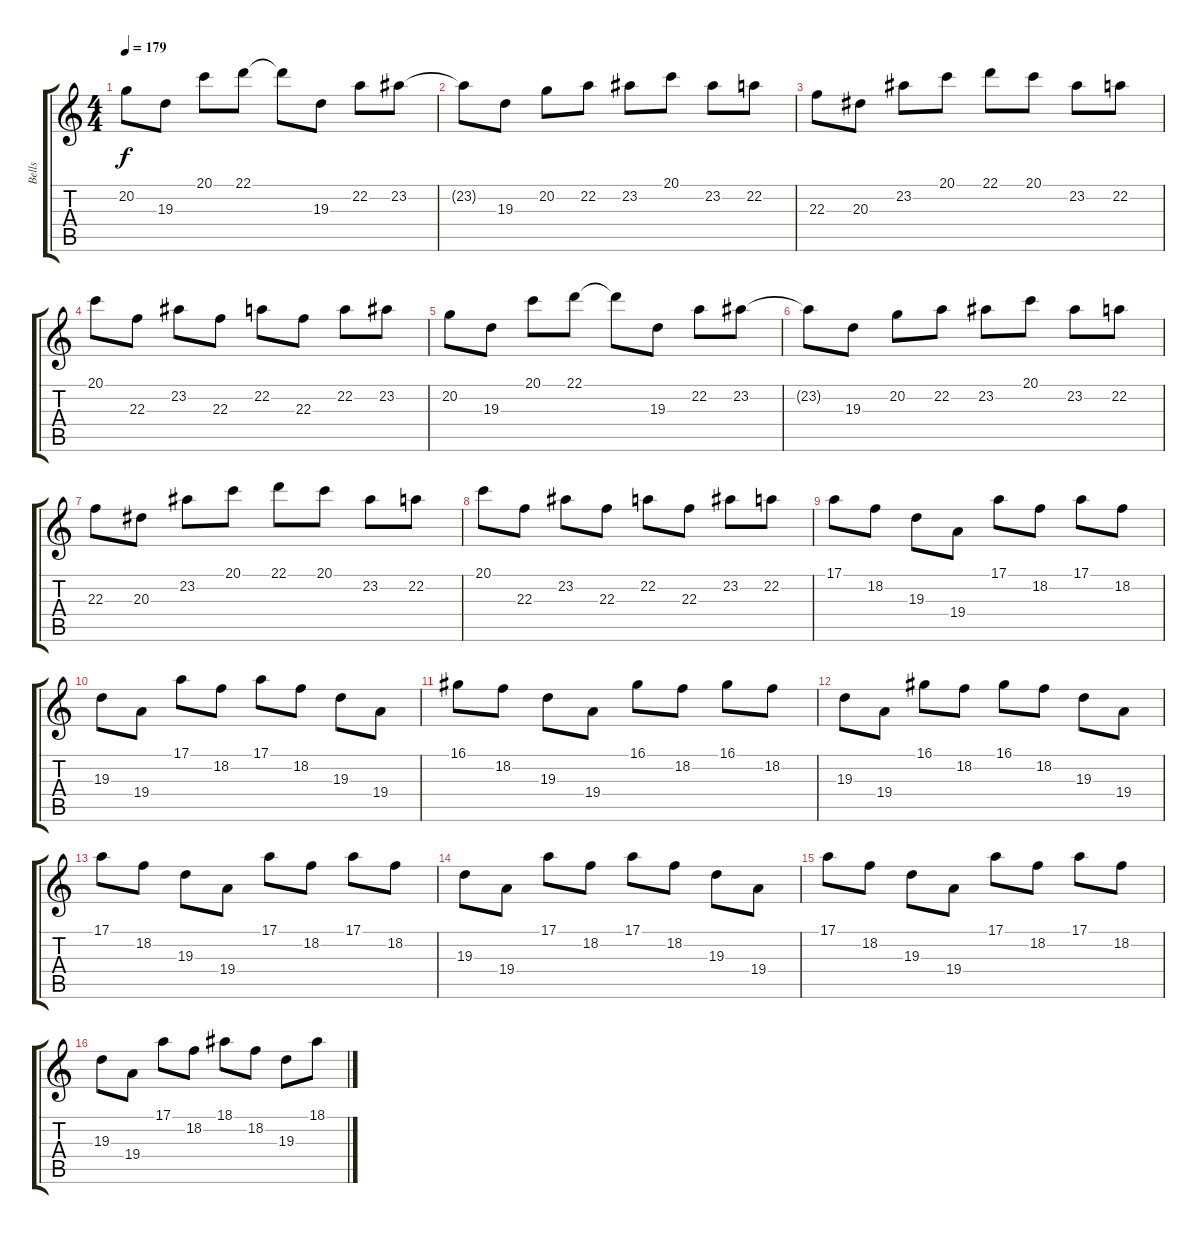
\track ("Bells" "Bells") {instrument glockenspiel}
\staff {score tabs}
\tuning (E4 B3 G3 D3 A2 E2) {hide}
\ts (4 4)
\tempo 179
\clef g2
\ks c
20.2.8{dy f} 19.3.8 20.1.8 22.1.8 22.1{t}.8 19.3.8 22.2.8 23.2.8 |
23.2{t}.8 19.3.8 20.2.8 22.2.8 23.2.8 20.1.8 23.2.8 22.2.8 |
22.3.8 20.3.8 23.2.8 20.1.8 22.1.8 20.1.8 23.2.8 22.2.8 |
20.1.8 22.3.8 23.2.8 22.3.8 22.2.8 22.3.8 22.2.8 23.2.8 |
20.2.8 19.3.8 20.1.8 22.1.8 22.1{t}.8 19.3.8 22.2.8 23.2.8 |
23.2{t}.8 19.3.8 20.2.8 22.2.8 23.2.8 20.1.8 23.2.8 22.2.8 |
22.3.8 20.3.8 23.2.8 20.1.8 22.1.8 20.1.8 23.2.8 22.2.8 |
20.1.8 22.3.8 23.2.8 22.3.8 22.2.8 22.3.8 23.2.8 22.2.8 |
17.1.8 18.2.8 19.3.8 19.4.8 17.1.8 18.2.8 17.1.8 18.2.8 |
19.3.8 19.4.8 17.1.8 18.2.8 17.1.8 18.2.8 19.3.8 19.4.8 |
16.1.8 18.2.8 19.3.8 19.4.8 16.1.8 18.2.8 16.1.8 18.2.8 |
19.3.8 19.4.8 16.1.8 18.2.8 16.1.8 18.2.8 19.3.8 19.4.8 |
17.1.8 18.2.8 19.3.8 19.4.8 17.1.8 18.2.8 17.1.8 18.2.8 |
19.3.8 19.4.8 17.1.8 18.2.8 17.1.8 18.2.8 19.3.8 19.4.8 |
17.1.8 18.2.8 19.3.8 19.4.8 17.1.8 18.2.8 17.1.8 18.2.8 |
19.3.8 19.4.8 17.1.8 18.2.8 18.1.8 18.2.8 19.3.8 18.1.8
